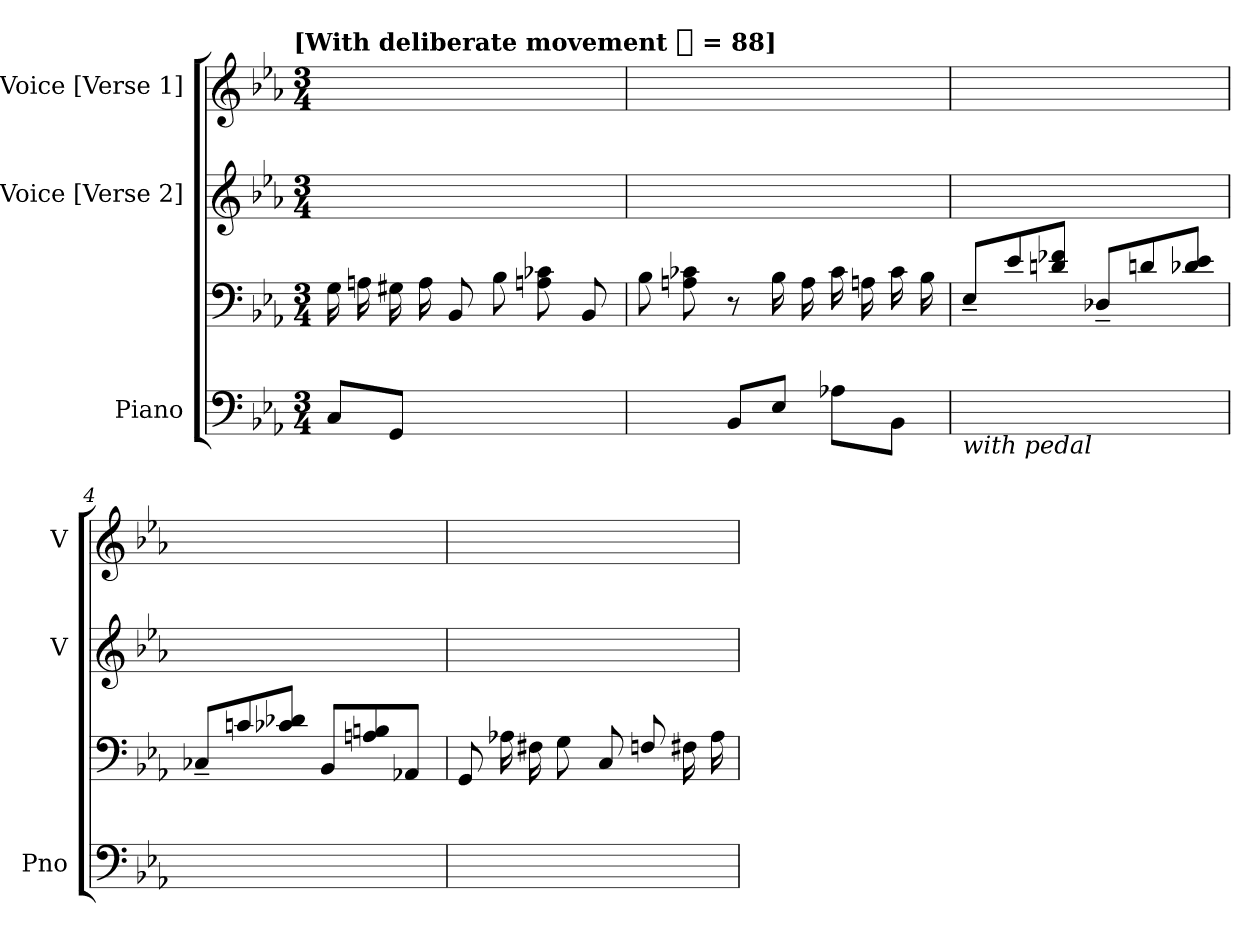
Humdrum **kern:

**kern	**kern	**kern	**kern
*part3	*part3	*part2	*part1
*staff4	*staff3	*staff2	*staff1
*I"Piano	*	*I"Voice [Verse 2]	*I"Voice [Verse 1]
*I'Pno	*	*I'V	*I'V
*clefF4	*clefF4	*clefG2	*clefG2
*k[b-e-a-]	*k[b-e-a-]	*k[b-e-a-]	*k[b-e-a-]
*E-:	*E-:	*E-:	*E-:
!!LO:TX:omd:t=[With deliberate movement [quarter] = 88]
*M3/4	*M3/4	*M3/4	*M3/4
*MM88	*MM88	*MM88	*MM88
=1	=1	=1	=1
8CL	16G	4ryy	4ryy
.	16An	.	.
8GGJ	16G#X	.	.
.	16A	.	.
8ryy	8BB-/	2ryy	2ryy
8ryy	8B-\	.	.
8ryy	8An 8c-X	.	.
8ryy	8BB-/	.	.
=2	=2	=2	=2
8ryy	8B-\	4ryy	4ryy
8ryy	8An 8c-X	.	.
8BB-L	8r	8ryy	4ryy
8E-J	16B-	4ryy	.
.	16A	.	.
8A-XL	16c-\	.	8ryy
.	16Ani	.	.
8BB-J	16c-	8ryy	8ryy
.	16B-	.	.
=3	=3	=3	=3
!LO:TX:b:i:t=with pedal	!	!	!
4%3ryy	8E-~<\L	8ryy	2ryy
.	8e-/	4.ryy	.
.	8dn 8f-XJ	.	.
.	8D-X~<\L	.	.
.	8dn/	4ryy	4ryy
.	8d-X 8e-J	.	.
=4	=4	=4	=4
4%3ryy	8C-X~<\L	4ryy	2ryy
.	8cn/	.	.
.	8c-X 8d-XJ	4ryy	.
.	8BB-/L	.	.
.	8An\ 8Bn\	4ryy	4ryy
.	8AA-XJ	.	.
=5	=5	=5	=5
4%3ryy	8GG/	8.ryy	4.ryy
.	16A-X\	.	.
.	16F#X	16ryy	.
.	8G	8ryy	.
.	8C/	8ryy	8ryy
.	8Fn/	4ryy	4ryy
.	16F#X\	.	.
.	16A-\	.	.
=	=	=	=
*-	*-	*-	*-
